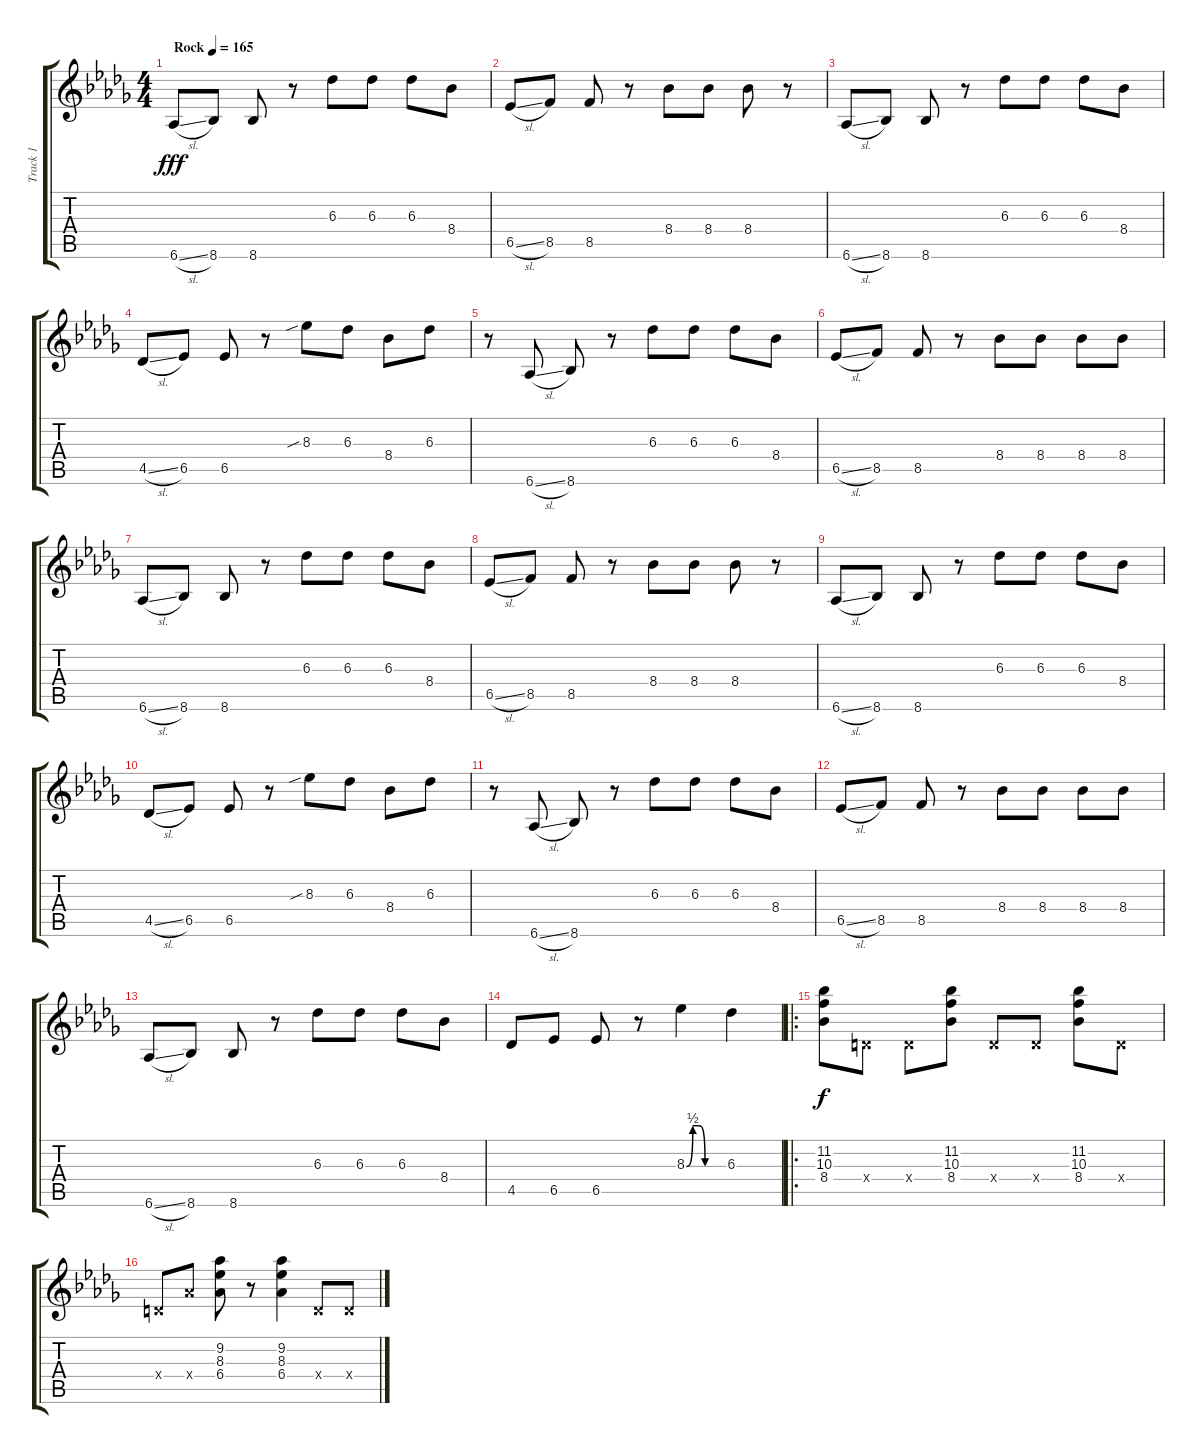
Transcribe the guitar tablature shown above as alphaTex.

\track ("Track 1" "Track 1") {instrument distortionguitar}
\staff {score tabs}
\tuning (E4 B3 G3 D3 A2 D2) {hide}
\ts (4 4)
\tempo (165 "Rock")
\clef g2
\ks db
6.6{sl}.8{dy fff instrument distortionguitar} 8.6.8 8.6.8 r.8 6.3.8 6.3.8 6.3.8 8.4.8 |
6.5{sl}.8 8.5.8 8.5.8 r.8 8.4.8 8.4.8 8.4.8 r.8 |
6.6{sl}.8 8.6.8 8.6.8 r.8 6.3.8 6.3.8 6.3.8 8.4.8 |
4.5{sl}.8 6.5.8 6.5.8 r.8 8.3{sib}.8 6.3.8 8.4.8 6.3.8 |
r.8 6.6{sl}.8 8.6.8 r.8 6.3.8 6.3.8 6.3.8 8.4.8 |
6.5{sl}.8 8.5.8 8.5.8 r.8 8.4.8 8.4.8 8.4.8 8.4.8 |
6.6{sl}.8 8.6.8 8.6.8 r.8 6.3.8 6.3.8 6.3.8 8.4.8 |
6.5{sl}.8 8.5.8 8.5.8 r.8 8.4.8 8.4.8 8.4.8 r.8 |
6.6{sl}.8 8.6.8 8.6.8 r.8 6.3.8 6.3.8 6.3.8 8.4.8 |
4.5{sl}.8 6.5.8 6.5.8 r.8 8.3{sib}.8 6.3.8 8.4.8 6.3.8 |
r.8 6.6{sl}.8 8.6.8 r.8 6.3.8 6.3.8 6.3.8 8.4.8 |
6.5{sl}.8 8.5.8 8.5.8 r.8 8.4.8 8.4.8 8.4.8 8.4.8 |
6.6{sl}.8 8.6.8 8.6.8 r.8 6.3.8 6.3.8 6.3.8 8.4.8 |
4.5.8 6.5.8 6.5.8 r.8 8.3{be (custom 0 0 10 2 20 2 30 0 60 0)}.4 6.3.4 |
\ro
(11.2 10.3 8.4).8{dy f} 0.4{x}.8 0.4{x}.8 (11.2 10.3 8.4).8 0.4{x}.8 0.4{x}.8 (11.2 10.3 8.4).8 0.4{x}.8 |
0.4{x}.8 6.4{x}.8 (9.2 8.3 6.4).8 r.8 (9.2 8.3 6.4).4 0.4{x}.8 0.4{x}.8
